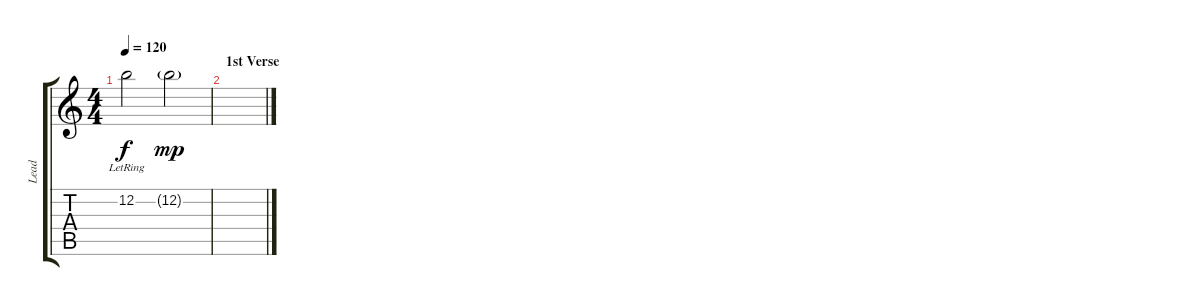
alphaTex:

\track ("Lead" "Lead") {instrument overdrivenguitar}
\staff {score tabs}
\tuning (E4 B3 G3 D3 A2 E2) {hide}
\ts (4 4)
\tempo 120
\clef g2
\ks c
12.2{lr}.2{dy f} 12.2{g}.2{dy mp} |
\section ("" "1st Verse")
